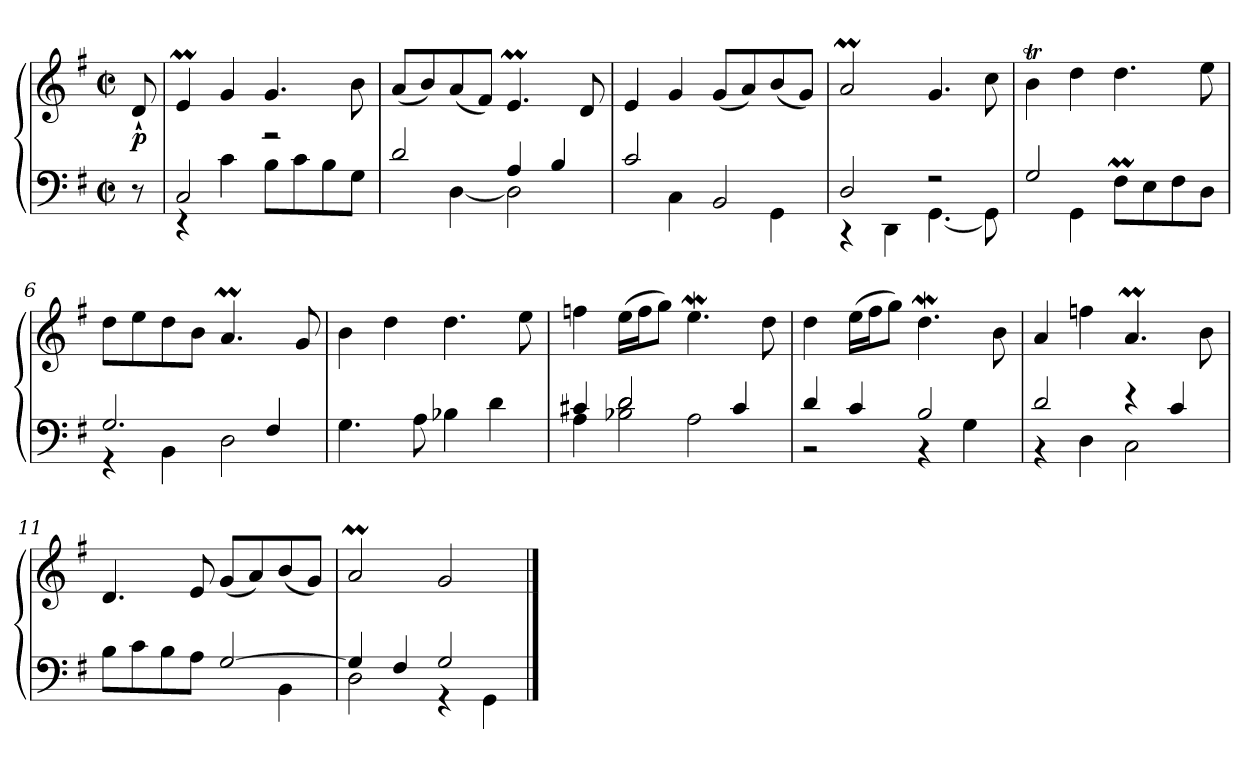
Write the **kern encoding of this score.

**kern	**kern	**dynam
*part1	*part1	*part1
*staff2	*staff1	*staff1/2
*clefF4	*clefG2	*
*k[f#]	*k[f#]	*
*M2/2	*M2/2	*
*met(c|)	*met(c|)	*
*MM120	*MM120	*
=	=	=
!	!	!LO:DY:b
8r	8d`/	p
=1	=1	=1
*^	*	*
2C/	4r	4eM/	.
.	4c\	4g/	.
2r	8B\L	4.g/	.
.	8c\	.	.
.	8B\	.	.
.	8G\J	8b\	.
=2	=2	=2	=2
2d/	4ryy	(<8a/L	.
.	.	8b/)	.
.	[4D\	(<8a/	.
.	.	8f#/J)	.
4A/	2D\]	4.eM/	.
4B/	.	.	.
.	.	8d/	.
=3	=3	=3	=3
2c/	4ryy	4e/	.
.	4C\	4g/	.
2BB/	4ryy	(<8g/L	.
.	.	8a/)	.
.	4GG\	(<8b/	.
.	.	8g/J)	.
!!LO:LB:g=z
=4	=4	=4	=4
2D/	4r	2aM/	.
.	4DD\	.	.
2r	[4.GG\	4.g/	.
.	8GG\]	8cc\	.
=5	=5	=5	=5
2G/	4ryy	4bt\	.
.	4GG\	4dd\	.
8F#m\L	2ryy	4.dd\	.
8E\	.	.	.
8F#\	.	.	.
8D\J	.	8ee\	.
=6	=6	=6	=6
2.G/	4r	8dd\L	.
.	.	8ee\	.
.	4BB\	8dd\	.
.	.	8b\J	.
.	2D\	4.aM/	.
4F#/	.	.	.
.	.	8g/	.
*v	*v	*	*
=7	=7	=7
4.G\	4b\	.
.	4dd\	.
8A\	.	.
4B-X\	4.dd\	.
4d\	.	.
.	8ee\	.
=8	=8	=8
*^	*	*
*	*^	*	*
4c#X/	4A\	2ryy	4ffn\	.
2B-X\ 2d\	2d/	.	(>16ee\LL	.
.	.	.	16ff\J	.
.	.	.	8gg\J)	.
.	.	2A\	4.eeW\	.
4c#/	4ryy	.	.	.
.	.	.	8dd\	.
*	*v	*v	*	*
=9	=9	=9	=9
4d/	2r	4dd\	.
4c/	.	(>16ee\LL	.
.	.	16ff#\J	.
.	.	8gg\J)	.
2B/	4r	4.ddW\	.
.	4G\	.	.
.	.	8b\	.
!!LO:LB:g=z
=10	=10	=10	=10
2d/	4r	4a/	.
.	4D\	4ffn\	.
4r	2C\	4.aM/	.
4c/	.	.	.
.	.	8b\	.
=11	=11	=11	=11
8B\L	2.ryy	4.d/	.
8c\	.	.	.
8B\	.	.	.
8A\J	.	8e/	.
[2G/	.	(<8g/L	.
.	.	8a/)	.
.	4BB\	(<8b/	.
.	.	8g/J)	.
=12	=12	=12	=12
4G/]	2D\	2aM/	.
4F#/	.	.	.
2G/	4r	2g/	.
.	4GG\	.	.
*v	*v	*	*
==	==	==
*-	*-	*-
